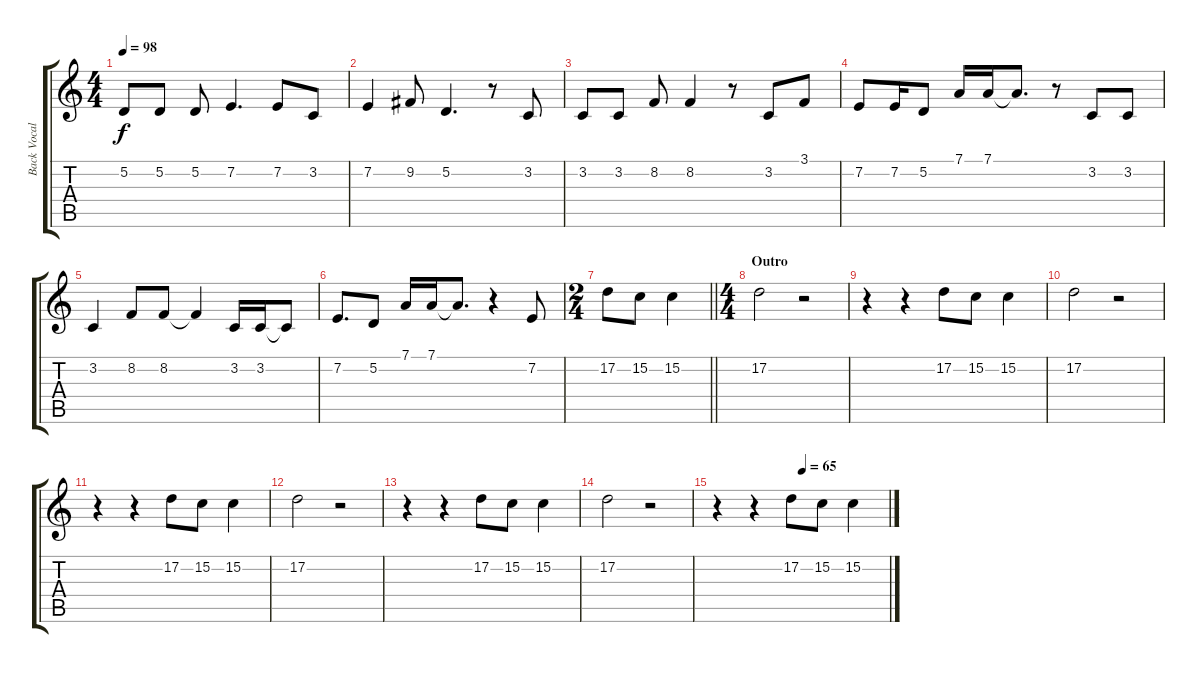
\track ("Back Vocals" "Back Vocal") {instrument tenorsax}
\staff {score tabs}
\tuning (D4 A3 F3 C3 G2 D2) {hide}
\ts (4 4)
\tempo 98
\clef g2
\ks c
5.2.8{dy f} 5.2.8 5.2.8 7.2.4{d} 7.2.8 3.2.8 |
7.2.4 9.2.8 5.2.4{d} r.8 3.2.8 |
3.2.8 3.2.8 8.2.8 8.2.4 r.8 3.2.8 3.1.8 |
7.2.8 7.2.16 5.2.8 7.1.16 7.1.16 7.1{t}.8{d} r.8 3.2.8 3.2.8 |
3.2.4 8.2.8 8.2.8 8.2{t}.4 3.2.16 3.2.16 3.2{t}.8 |
7.2.8{d} 5.2.8 7.1.16 7.1.16 7.1{t}.8{d} r.4 7.2.8 |
\ts (2 4)
\barLineRight lightlight
17.2.8 15.2.8 15.2.4 |
\ts (4 4)
\section ("" "Outro")
17.2.2 r.2 |
r.4 r.4 17.2.8 15.2.8 15.2.4 |
17.2.2 r.2 |
r.4 r.4 17.2.8 15.2.8 15.2.4 |
17.2.2 r.2 |
r.4 r.4 17.2.8 15.2.8 15.2.4 |
17.2.2 r.2 |
\tempo (65 0.5)
r.4 r.4 17.2.8 15.2.8 15.2.4
